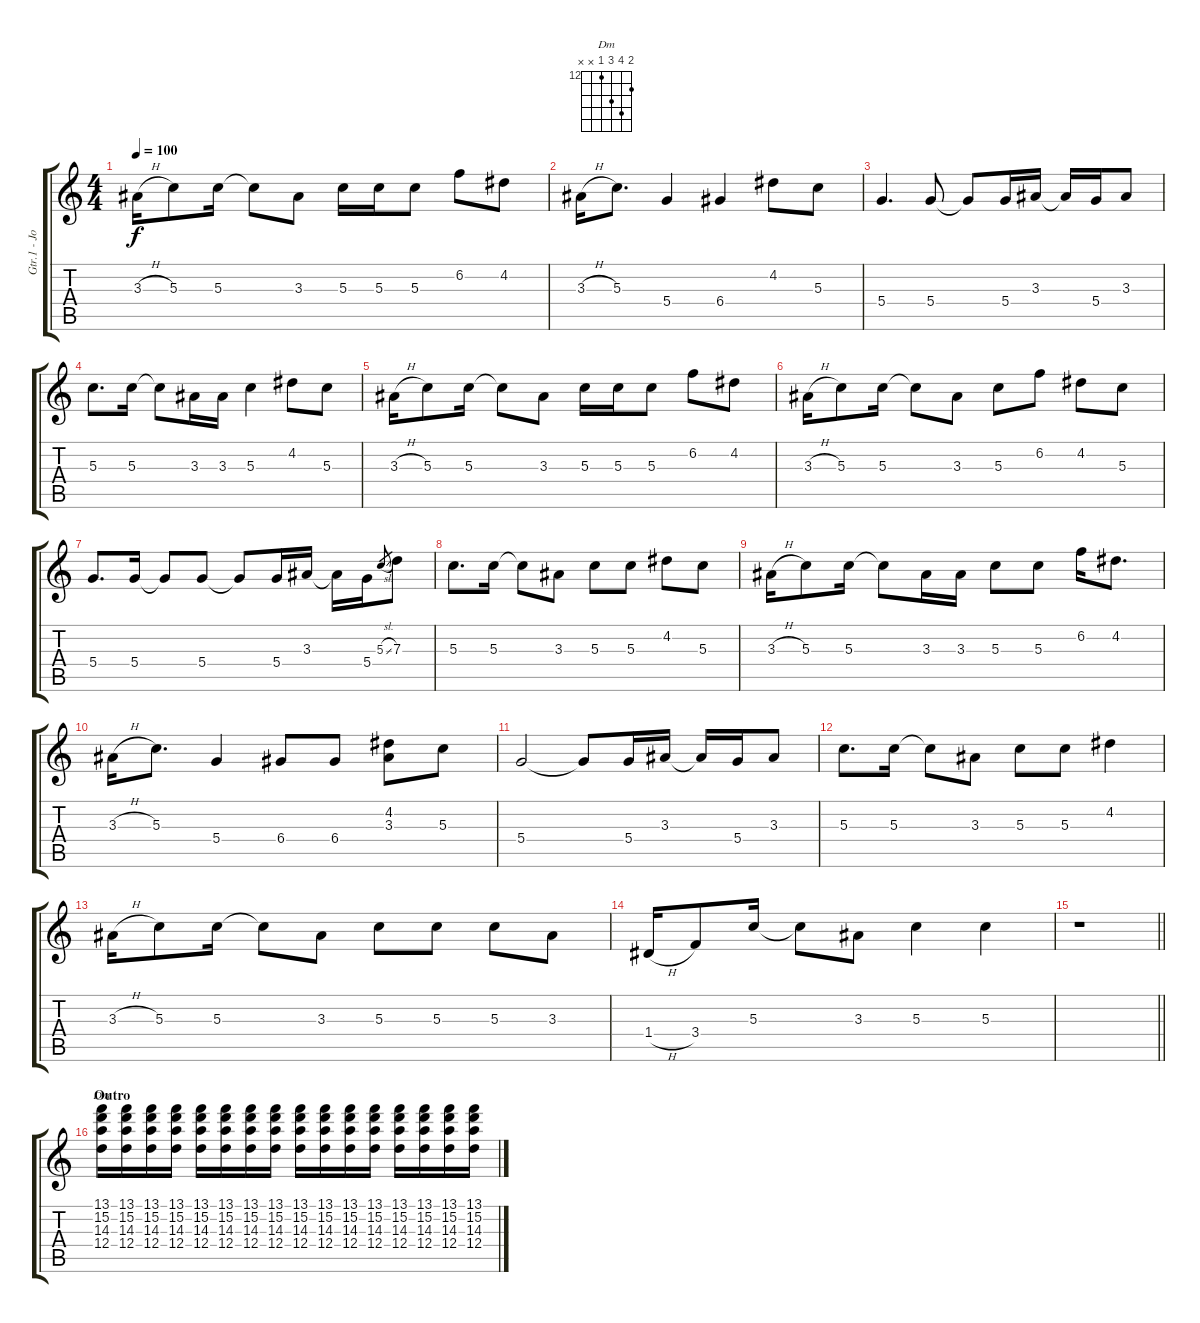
\track ("Gtr.1 - John" "Gtr.1 - Jo") {instrument overdrivenguitar}
\staff {score tabs}
\tuning (E4 B3 G3 D3 A2 E2) {hide}
\chord ("Dm" 13 15 14 12 x x) {firstfret 12}
\ts (4 4)
\tempo 100
\clef g2
\ks c
3.3{h}.16{dy f} 5.3.8 5.3.16 5.3{t}.8 3.3.8 5.3.16 5.3.16 5.3.8 6.2.8 4.2.8 |
3.3{h}.16 5.3.8{d} 5.4.4 6.4.4 4.2.8 5.3.8 |
5.4.4{d} 5.4.8 5.4{t}.8 5.4.16 3.3.16 3.3{t}.16 5.4.16 3.3.8 |
5.3.8{d} 5.3.16 5.3{t}.8 3.3.16 3.3.16 5.3.4 4.2.8 5.3.8 |
3.3{h}.16 5.3.8 5.3.16 5.3{t}.8 3.3.8 5.3.16 5.3.16 5.3.8 6.2.8 4.2.8 |
3.3{h}.16 5.3.8 5.3.16 5.3{t}.8 3.3.8 5.3.8 6.2.8 4.2.8 5.3.8 |
5.4.8{d} 5.4.16 5.4{t}.8 5.4.8 5.4{t}.8 5.4.16 3.3.16 3.3{t}.16 5.4.16 5.3{sl}.8{gr} 7.3.8 |
5.3.8{d} 5.3.16 5.3{t}.8 3.3.8 5.3.8 5.3.8 4.2.8 5.3.8 |
3.3{h}.16 5.3.8 5.3.16 5.3{t}.8 3.3.16 3.3.16 5.3.8 5.3.8 6.2.16 4.2.8{d} |
3.3{h}.16 5.3.8{d} 5.4.4 6.4.8 6.4.8 (4.2 3.3).8 5.3.8 |
5.4.2 5.4{t}.8 5.4.16 3.3.16 3.3{t}.16 5.4.16 3.3.8 |
5.3.8{d} 5.3.16 5.3{t}.8 3.3.8 5.3.8 5.3.8 4.2.4 |
3.3{h}.16 5.3.8 5.3.16 5.3{t}.8 3.3.8 5.3.8 5.3.8 5.3.8 3.3.8 |
1.4{h}.16 3.4.8 5.3.16 5.3{t}.8 3.3.8 5.3.4 5.3.4 |
\barLineRight lightlight
r.1 |
\section ("" "Outro")
(13.1 15.2 14.3 12.4).16{ch "Dm"} (13.1 15.2 14.3 12.4).16 (13.1 15.2 14.3 12.4).16 (13.1 15.2 14.3 12.4).16 (13.1 15.2 14.3 12.4).16 (13.1 15.2 14.3 12.4).16 (13.1 15.2 14.3 12.4).16 (13.1 15.2 14.3 12.4).16 (13.1 15.2 14.3 12.4).16 (13.1 15.2 14.3 12.4).16 (13.1 15.2 14.3 12.4).16 (13.1 15.2 14.3 12.4).16 (13.1 15.2 14.3 12.4).16 (13.1 15.2 14.3 12.4).16 (13.1 15.2 14.3 12.4).16 (13.1 15.2 14.3 12.4).16
